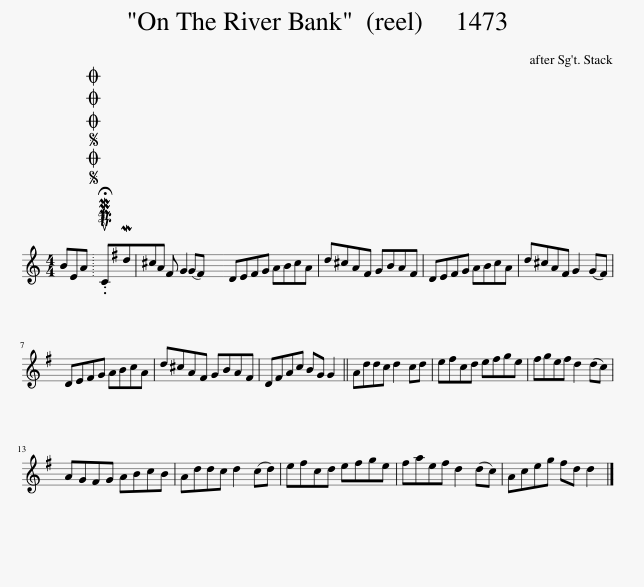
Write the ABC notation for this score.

X:1
L:1/8
M:4/4
I:linebreak $
K:C
V:1 treble
V:1
 BEA |SOSOOO .!fermata!PMTuCMd^cA ^F G2 (GF) | DE^FG ABcA | d^cA^F GBAF | DE^FG ABcA | %5
 d^cA^F G2 (GF) |$ DE^FG ABcA | d^cA^F GBAF | D^FAc BG G2 || Addc d2 cd | %10
 e^fcd efge | ^fgef d2 (dc) |$ AG^FG ABcB | Addc d2 (cd) | e^fcd efge | %15
 ^faef d2 (dc) | Aceg ^fd d2 |] %17
